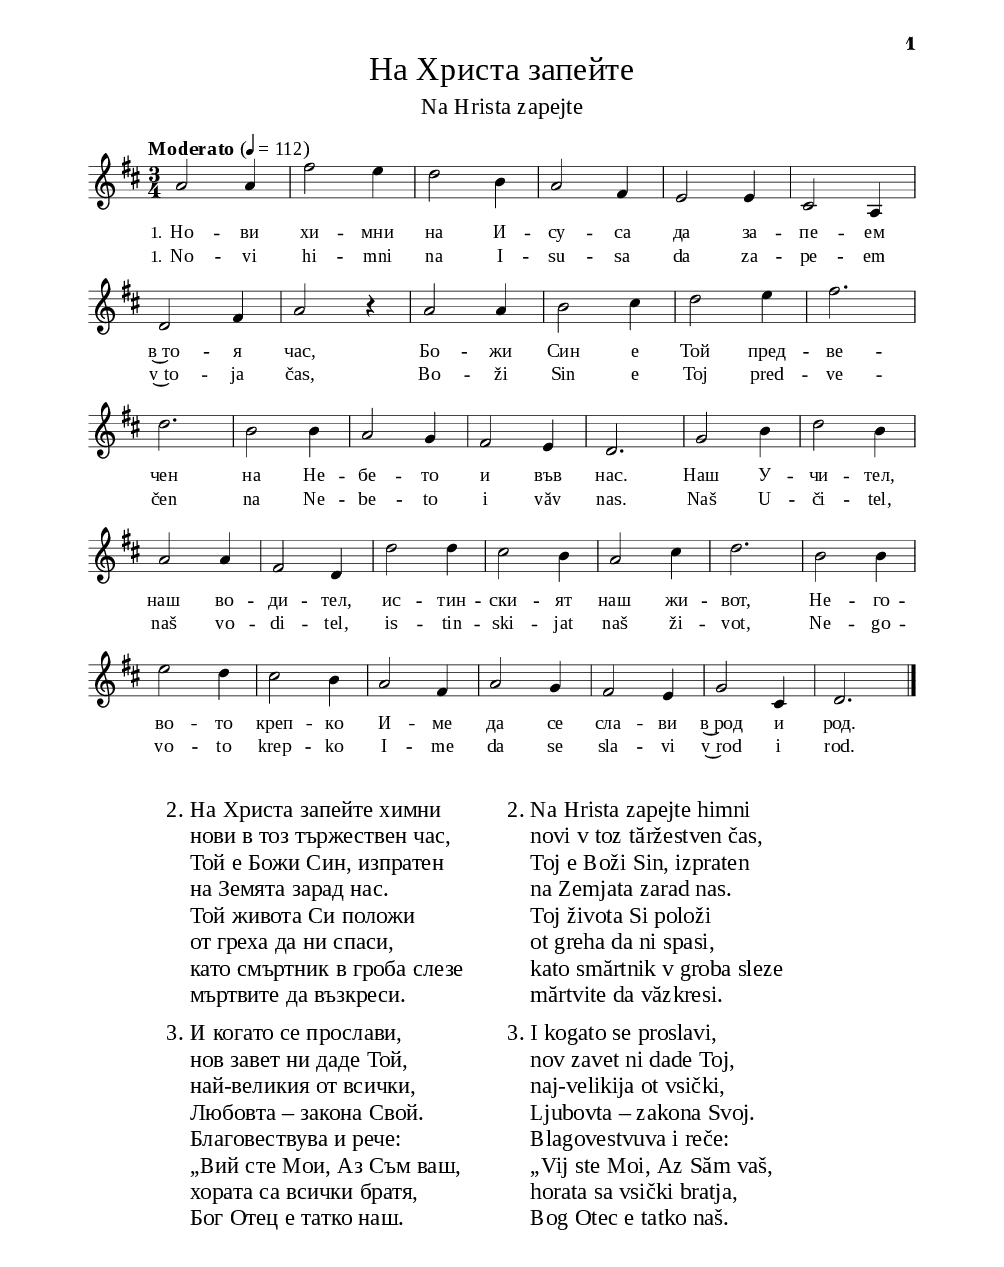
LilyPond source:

\version "2.24.4"

% include paper part and global functions
\include "include/globals.ily"

\bookpart {
  \label #'ref060
  \tocItem \markup "На Христа запейте – Na Hrista zapejte "
  \include "include/bookpart-paper.ily"
  \score {
    \include "include/score-layout.ily"

    \new Voice \absolute  {
      \clef treble
      \key d \major
      \time 3/4
      \tempoFunc "Moderato" 4 "112"
      \autoBeamOff


      a'2 a'4| fis''2 e''4| d''2 b'4 | a'2 fis'4 | e'2 e'4 | cis'2 a4 | \break

      d'2 fis'4 | a'2 r4| a'2 a'4| b'2 cis''4 | d''2 e''4| fis''2.| \break

      d''2. |  b'2 b'4| a'2 g'4 | fis'2 e'4 | d'2. | g'2 b'4 | d''2 b'4| \break

      a'2 a'4 | fis'2 d'4 | d''2 d''4 | cis''2 b'4 | a'2 cis''4 | d''2. | b'2 b'4 |  \break

      e''2 d''4 | cis''2 b'4 | a'2 fis'4 | a'2 g'4 | fis'2 e'4 | g'2 cis'4| d'2. | \bar "|." \break
    }

    \addlyrics {
      \set stanza = "1." Но -- ви хи -- мни на И -- су -- са да за -- пе -- ем
      в~то -- я час, Бо -- жи Син е Той пред -- ве --
      чен на Не -- бе -- то и във нас.  Наш У -- чи -- тел,
      наш во -- ди -- тел, ис -- тин -- ски -- ят наш жи -- вот, Не -- го --
      во -- то креп -- ко И -- ме да се сла -- ви в~род и род.
    }


    \addlyrics {
      \set stanza = "1." No -- vi hi -- mni na I -- su -- sa da za -- pe -- em
      v~to -- ja čas, Bo -- ži Sin e Toj pred -- ve --
      čen na Ne -- be -- to i văv nas.  Naš U -- či -- tel,
      naš vo -- di -- tel, is -- tin -- ski -- jat naš ži -- vot, Ne -- go --
      vo -- to krep -- ko I -- me da se sla -- vi v~rod i rod.
    }

    \header {
      title = \titleFunc "На Христа запейте" "Na Hrista zapejte"
    }

    \midi{}

  } % score

  \markup \empty-two

  \markup \abs-fontsize #11 {
    \hspace #10
    \override #`(baseline-skip . ,bgCoupletBaselineSkip)
    \column {

      \line {   2.  На Христа запейте химни  }

      \line {   "   " нови в тоз тържествен час, }

      \line {   "   " Той е Божи Син, изпратен }

      \line {   "   " на Земята зарад нас. }

      \line {   "   " Той живота Си положи }

      \line {   "   " от греха да ни спаси, }

      \line {   "   " като смъртник в гроба слезе }

      \line {   "   " мъртвите да възкреси. }
      \vspace #0.5

      \line {   3.  И когато се прослави, }

      \line {   "   " нов завет ни даде Той, }

      \line {   "   " най-великия от всички, }

      \line {   "   " Любовта – закона Свой. }

      \line {   "   " Благовествува и рече: }

      \line {   "   " „Вий сте Мои, Aз Съм ваш, }

      \line {   "   " хората са всички братя, }

      \line {   "   " Бог Отец е татко наш. }



    }

    \hspace #5
    \override #`(baseline-skip . ,bgCoupletBaselineSkip)
    \column {
      \line {   2.  Na Hrista zapejte himni  }

      \line {   "   " novi v toz tăržestven čas, }

      \line {   "   " Toj e Boži Sin, izpraten }

      \line {   "   " na Zemjata zarad nas. }

      \line {   "   " Toj života Si položi }

      \line {   "   " ot greha da ni spasi, }

      \line {   "   " kato smărtnik v groba sleze }

      \line {   "   " mărtvite da văzkresi. }
      \vspace #0.5

      \line {   3.  I kogato se proslavi, }

      \line {   "   " nov zavet ni dade Toj, }

      \line {   "   " naj-velikija ot vsički, }

      \line {   "   " Ljubovta – zakona Svoj. }

      \line {   "   " Blagovestvuva i reče: }

      \line {   "   " „Vij ste Moi, Az Săm vaš, }

      \line {   "   " horata sa vsički bratja, }

      \line {   "   " Bog Otec e tatko naš. }

    } %column
  } % markup

  \pageBreak

  \markup \abs-fontsize #11 {
    \hspace #10
    \override #`(baseline-skip . ,bgCoupletBaselineSkip)
    \column {

      \line {  4.  Един друг се залюбете, }

      \line {   "   " тъй се служи на Отца; }

      \line {   "   " и Отец ви всички люби, }

      \line {   "   " като Негови деца. }

      \line {   "   " Аз Съм жив хляб от Небето, }

      \line {   "   " аз Съм истинска лоза, }

      \line {   "   " Словото Ми опазете, }

      \line {   "   " заживейте в Любовта! }
      \vspace #0.5

      \line {   5.  Само в нея е живота, }

      \line {   "   " нейна е и радостта, }

      \line {   "   " тя създава всяко благо, }

      \line {   "   " тя едничка, Любовта“. }

      \line {   "   " Тъй ни учеше тогава,  }

      \line {   "   " тъй ни шепне и сега, }

      \line {   "   " и възкръсват ми в душата }

      \line {   "   " тези Негови слова. }


    }


    \hspace #5
    \override #`(baseline-skip . ,bgCoupletBaselineSkip)
    \column {

      \line {  4.  Edin drug se zaljubete, }

      \line {   "   " tăj se služi na Otca; }

      \line {   "   " i Otec vi vsički ljubi, }

      \line {   "   " kato Negovi deca. }

      \line {   "   " Az Săm živ hljab ot Nebeto, }

      \line {   "   " az Săm istinska loza, }

      \line {   "   " Slovoto Mi opazete, }

      \line {   "   " zaživejte v Ljubovta! }
      \vspace #0.5

      \line {   5.  Samo v neja e života, }

      \line {   "   " nejna e i radostta, }

      \line {   "   " tja săzdava vsjako blago, }

      \line {   "   " tja ednička, Ljubovta“. }

      \line {   "   " Tăj ni učeše togava,  }

      \line {   "   " tăj ni šepne i sega, }

      \line {   "   " i văzkrăsvat mi v dušata }

      \line {   "   " tezi Negovi slova. }
    } %column
  } % markup

  \markup \vspace #3

  % include foreign translation(s) of the song
  \version "2.24.4"

\markup \fill-line { \fontsize #deTitleFontSize "Singt an Christus" }
\markup \null
\markup \null
\markup \abs-fontsize #11 {

  \override #`(baseline-skip . ,deCoupletBaselineSkip)

  \column {

    \line { 1. Mögen wir neue Hymnen an Jesus}

    \line { "   "in dieser Stunde singen;}

    \line { "   "Er ist der zeitlose Sohn Gottes }

    \line { "   "im Himmel und in uns.}

    \line { "   "Unser Meister, unser Führer, }

    \line { "   "unser wahres Leben,}

    \line { "   "sein großer Name sei gepriesen}

    \line { "   "von Geschlecht zu Geschlecht.}



    \vspace #0.5

    \line { 3. Und als er gepriesen worden war,}

    \line { "   "gab er uns ein neues Testament,}

    \line { "   "das größte von allen:}

    \line { "   "die Liebe – sein Gesetz. }

    \line { "   "Er verkündete die frohe Botschaft }

    \line { "   "und sagte: „Ihr seid mein, }

    \line { "   " ich bin euer,}

    \line { "   "alle Menschen sind Brüder,}

    \line { "   "Gottvater ist unser Vater.}

  }

  \hspace #1
  \override #`(baseline-skip . ,deCoupletBaselineSkip)
  \column {


    \line { 2. Singt an Christus neue Hymnen}

    \line { "   "in dieser festlichen Stunde,}

    \line { "   "Er ist der Sohn Gottes, der gesandt }

    \line { "   "  wurde auf die Erde um unseretwillen.}

    \line { "   "Er gab sein Leben, }

    \line { "   "   um uns von der Sünde zu erlösen, }

    \line { "   "wie ein Sterbender stieg er in das Grab }

    \line { "   " hinab, um die Toten auferstehen zu lassen. }
    \vspace #0.5

    \line { 4. Liebet einander, }

    \line { "   "so dienen wir unserem Vater,}

    \line { "   "und der Vater liebt euch alle}

    \line { "   "wie Seine eigenen Kinder.}

    \line { "   "Ich bin das lebendige Brot }

    \line { "   "    vom Himmel, }

    \line { "   "ich bin der wahre Weinstock;}

    \line { "   "bewahrt mein Wort und}

    \line { "   "lebt in Liebe!}


  }

}

\markup \abs-fontsize #11 {
  \hspace #30
  \override #`(baseline-skip . ,deCoupletBaselineSkip)

  \column {
    \vspace #0.7
    \line { 5. Nur in ihr ist das Leben;}

    \line { "   "in ihr ist auch die Freude,}

    \line { "   "sie erschafft alles Gute  –}

    \line { "   "einzig sie  – die Liebe.“}

    \line { "   "So lehrte er uns damals,}

    \line { "   "so flüstert er uns jetzt auch zu, }

    \line { "   "und es erwachen in meiner Seele }

    \line { "   "diese seine Worte zum Leben. }

  }

}


} % bookpart
